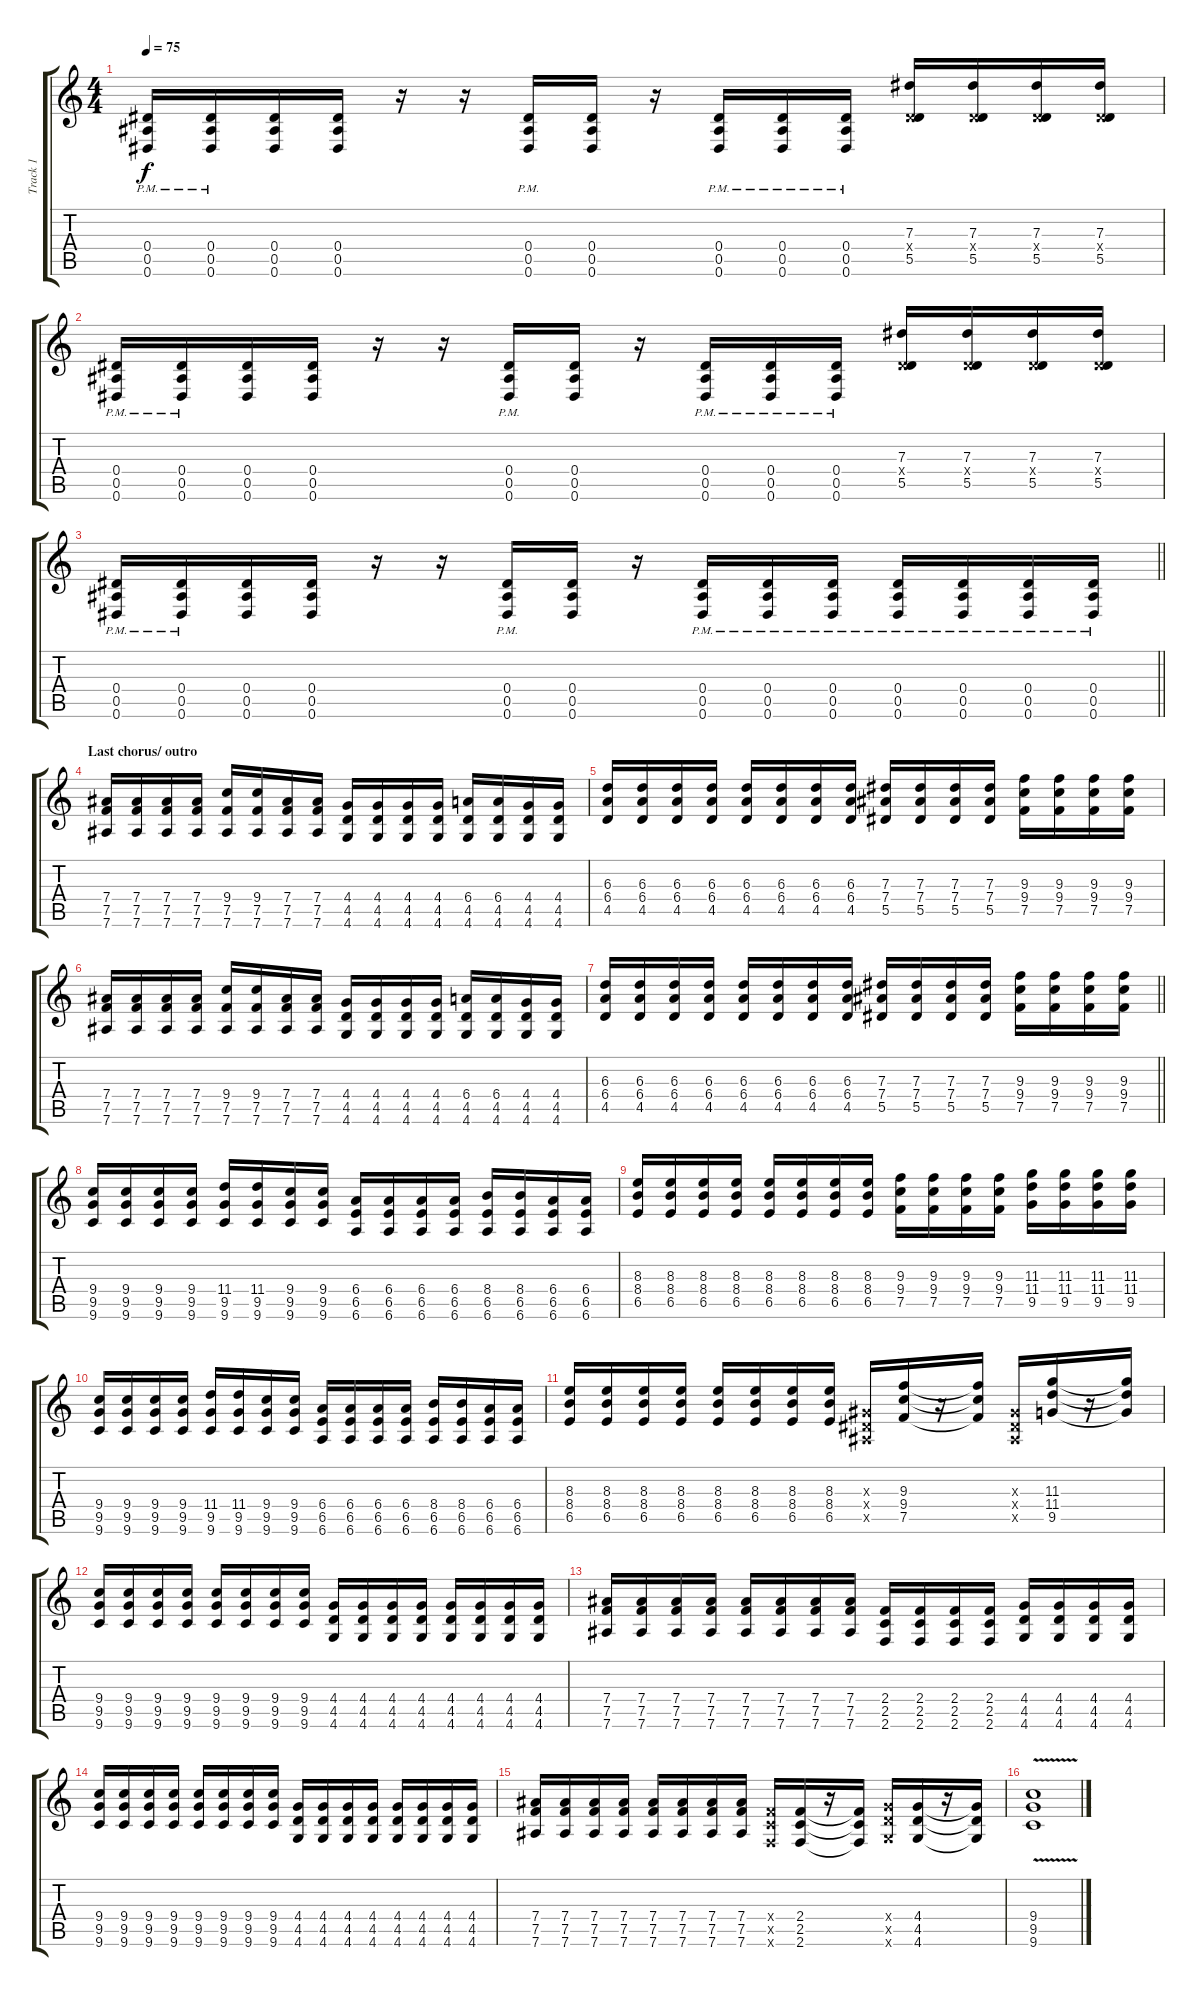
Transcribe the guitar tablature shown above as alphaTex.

\track ("Track 1" "Track 1") {instrument electricguitarclean}
\staff {score tabs}
\tuning (F4 C4 Ab3 Eb3 Bb2 Eb2) {hide}
\ts (4 4)
\tempo 75
\clef g2
\ks c
(0.4{pm} 0.5{pm} 0.6{pm}).16{dy f} (0.4{pm} 0.5{pm} 0.6{pm}).16 (0.4 0.5 0.6).16 (0.4 0.5 0.6).16 r.16 r.16 (0.4{pm} 0.5{pm} 0.6{pm}).16 (0.4 0.5 0.6).16 r.16 (0.4{pm} 0.5{pm} 0.6{pm}).16 (0.4{pm} 0.5{pm} 0.6{pm}).16 (0.4{pm} 0.5{pm} 0.6{pm}).16 (7.3 0.4{x} 5.5).16 (7.3 0.4{x} 5.5).16 (7.3 0.4{x} 5.5).16 (7.3 0.4{x} 5.5).16 |
(0.4{pm} 0.5{pm} 0.6{pm}).16 (0.4{pm} 0.5{pm} 0.6{pm}).16 (0.4 0.5 0.6).16 (0.4 0.5 0.6).16 r.16 r.16 (0.4{pm} 0.5{pm} 0.6{pm}).16 (0.4 0.5 0.6).16 r.16 (0.4{pm} 0.5{pm} 0.6{pm}).16 (0.4{pm} 0.5{pm} 0.6{pm}).16 (0.4{pm} 0.5{pm} 0.6{pm}).16 (7.3 0.4{x} 5.5).16 (7.3 0.4{x} 5.5).16 (7.3 0.4{x} 5.5).16 (7.3 0.4{x} 5.5).16 |
\barLineRight lightlight
(0.4{pm} 0.5{pm} 0.6{pm}).16 (0.4{pm} 0.5{pm} 0.6{pm}).16 (0.4 0.5 0.6).16 (0.4 0.5 0.6).16 r.16 r.16 (0.4{pm} 0.5{pm} 0.6{pm}).16 (0.4 0.5 0.6).16 r.16 (0.4{pm} 0.5{pm} 0.6{pm}).16 (0.4{pm} 0.5{pm} 0.6{pm}).16 (0.4{pm} 0.5{pm} 0.6{pm}).16 (0.4{pm} 0.5{pm} 0.6{pm}).16 (0.4{pm} 0.5{pm} 0.6{pm}).16 (0.4{pm} 0.5{pm} 0.6{pm}).16 (0.4{pm} 0.5{pm} 0.6{pm}).16 |
\section ("" "Last chorus/ outro")
(7.4 7.5 7.6).16 (7.4 7.5 7.6).16 (7.4 7.5 7.6).16 (7.4 7.5 7.6).16 (9.4 7.5 7.6).16 (9.4 7.5 7.6).16 (7.4 7.5 7.6).16 (7.4 7.5 7.6).16 (4.4 4.5 4.6).16 (4.4 4.5 4.6).16 (4.4 4.5 4.6).16 (4.4 4.5 4.6).16 (6.4 4.5 4.6).16 (6.4 4.5 4.6).16 (4.4 4.5 4.6).16 (4.4 4.5 4.6).16 |
(6.3 6.4 4.5).16 (6.3 6.4 4.5).16 (6.3 6.4 4.5).16 (6.3 6.4 4.5).16 (6.3 6.4 4.5).16 (6.3 6.4 4.5).16 (6.3 6.4 4.5).16 (6.3 6.4 4.5).16 (7.3 7.4 5.5).16 (7.3 7.4 5.5).16 (7.3 7.4 5.5).16 (7.3 7.4 5.5).16 (9.3 9.4 7.5).16 (9.3 9.4 7.5).16 (9.3 9.4 7.5).16 (9.3 9.4 7.5).16 |
(7.4 7.5 7.6).16 (7.4 7.5 7.6).16 (7.4 7.5 7.6).16 (7.4 7.5 7.6).16 (9.4 7.5 7.6).16 (9.4 7.5 7.6).16 (7.4 7.5 7.6).16 (7.4 7.5 7.6).16 (4.4 4.5 4.6).16 (4.4 4.5 4.6).16 (4.4 4.5 4.6).16 (4.4 4.5 4.6).16 (6.4 4.5 4.6).16 (6.4 4.5 4.6).16 (4.4 4.5 4.6).16 (4.4 4.5 4.6).16 |
\barLineRight lightlight
(6.3 6.4 4.5).16 (6.3 6.4 4.5).16 (6.3 6.4 4.5).16 (6.3 6.4 4.5).16 (6.3 6.4 4.5).16 (6.3 6.4 4.5).16 (6.3 6.4 4.5).16 (6.3 6.4 4.5).16 (7.3 7.4 5.5).16 (7.3 7.4 5.5).16 (7.3 7.4 5.5).16 (7.3 7.4 5.5).16 (9.3 9.4 7.5).16 (9.3 9.4 7.5).16 (9.3 9.4 7.5).16 (9.3 9.4 7.5).16 |
(9.4 9.5 9.6).16 (9.4 9.5 9.6).16 (9.4 9.5 9.6).16 (9.4 9.5 9.6).16 (11.4 9.5 9.6).16 (11.4 9.5 9.6).16 (9.4 9.5 9.6).16 (9.4 9.5 9.6).16 (6.4 6.5 6.6).16 (6.4 6.5 6.6).16 (6.4 6.5 6.6).16 (6.4 6.5 6.6).16 (8.4 6.5 6.6).16 (8.4 6.5 6.6).16 (6.4 6.5 6.6).16 (6.4 6.5 6.6).16 |
(8.3 8.4 6.5).16 (8.3 8.4 6.5).16 (8.3 8.4 6.5).16 (8.3 8.4 6.5).16 (8.3 8.4 6.5).16 (8.3 8.4 6.5).16 (8.3 8.4 6.5).16 (8.3 8.4 6.5).16 (9.3 9.4 7.5).16 (9.3 9.4 7.5).16 (9.3 9.4 7.5).16 (9.3 9.4 7.5).16 (11.3 11.4 9.5).16 (11.3 11.4 9.5).16 (11.3 11.4 9.5).16 (11.3 11.4 9.5).16 |
(9.4 9.5 9.6).16 (9.4 9.5 9.6).16 (9.4 9.5 9.6).16 (9.4 9.5 9.6).16 (11.4 9.5 9.6).16 (11.4 9.5 9.6).16 (9.4 9.5 9.6).16 (9.4 9.5 9.6).16 (6.4 6.5 6.6).16 (6.4 6.5 6.6).16 (6.4 6.5 6.6).16 (6.4 6.5 6.6).16 (8.4 6.5 6.6).16 (8.4 6.5 6.6).16 (6.4 6.5 6.6).16 (6.4 6.5 6.6).16 |
(8.3 8.4 6.5).16 (8.3 8.4 6.5).16 (8.3 8.4 6.5).16 (8.3 8.4 6.5).16 (8.3 8.4 6.5).16 (8.3 8.4 6.5).16 (8.3 8.4 6.5).16 (8.3 8.4 6.5).16 (0.3{x} 0.4{x} 0.5{x}).16 (9.3 9.4 7.5).16 r.16 (9.3{t} 9.4{t} 7.5{t}).16 (0.3{x} 0.4{x} 0.5{x}).16 (11.3 11.4 9.5).16 r.16 (11.3{t} 11.4{t} 9.5{t}).16 |
(9.4 9.5 9.6).16 (9.4 9.5 9.6).16 (9.4 9.5 9.6).16 (9.4 9.5 9.6).16 (9.4 9.5 9.6).16 (9.4 9.5 9.6).16 (9.4 9.5 9.6).16 (9.4 9.5 9.6).16 (4.4 4.5 4.6).16 (4.4 4.5 4.6).16 (4.4 4.5 4.6).16 (4.4 4.5 4.6).16 (4.4 4.5 4.6).16 (4.4 4.5 4.6).16 (4.4 4.5 4.6).16 (4.4 4.5 4.6).16 |
(7.4 7.5 7.6).16 (7.4 7.5 7.6).16 (7.4 7.5 7.6).16 (7.4 7.5 7.6).16 (7.4 7.5 7.6).16 (7.4 7.5 7.6).16 (7.4 7.5 7.6).16 (7.4 7.5 7.6).16 (2.4 2.5 2.6).16 (2.4 2.5 2.6).16 (2.4 2.5 2.6).16 (2.4 2.5 2.6).16 (4.4 4.5 4.6).16 (4.4 4.5 4.6).16 (4.4 4.5 4.6).16 (4.4 4.5 4.6).16 |
(9.4 9.5 9.6).16 (9.4 9.5 9.6).16 (9.4 9.5 9.6).16 (9.4 9.5 9.6).16 (9.4 9.5 9.6).16 (9.4 9.5 9.6).16 (9.4 9.5 9.6).16 (9.4 9.5 9.6).16 (4.4 4.5 4.6).16 (4.4 4.5 4.6).16 (4.4 4.5 4.6).16 (4.4 4.5 4.6).16 (4.4 4.5 4.6).16 (4.4 4.5 4.6).16 (4.4 4.5 4.6).16 (4.4 4.5 4.6).16 |
(7.4 7.5 7.6).16 (7.4 7.5 7.6).16 (7.4 7.5 7.6).16 (7.4 7.5 7.6).16 (7.4 7.5 7.6).16 (7.4 7.5 7.6).16 (7.4 7.5 7.6).16 (7.4 7.5 7.6).16 (2.4{x} 2.5{x} 2.6{x}).16 (2.4 2.5 2.6).16 r.16 (2.4{t} 2.5{t} 2.6{t}).16 (4.4{x} 4.5{x} 4.6{x}).16 (4.4 4.5 4.6).16 r.16 (4.4{t} 4.5{t} 4.6{t}).16 |
(9.4{v} 9.5{v} 9.6{v}).1
